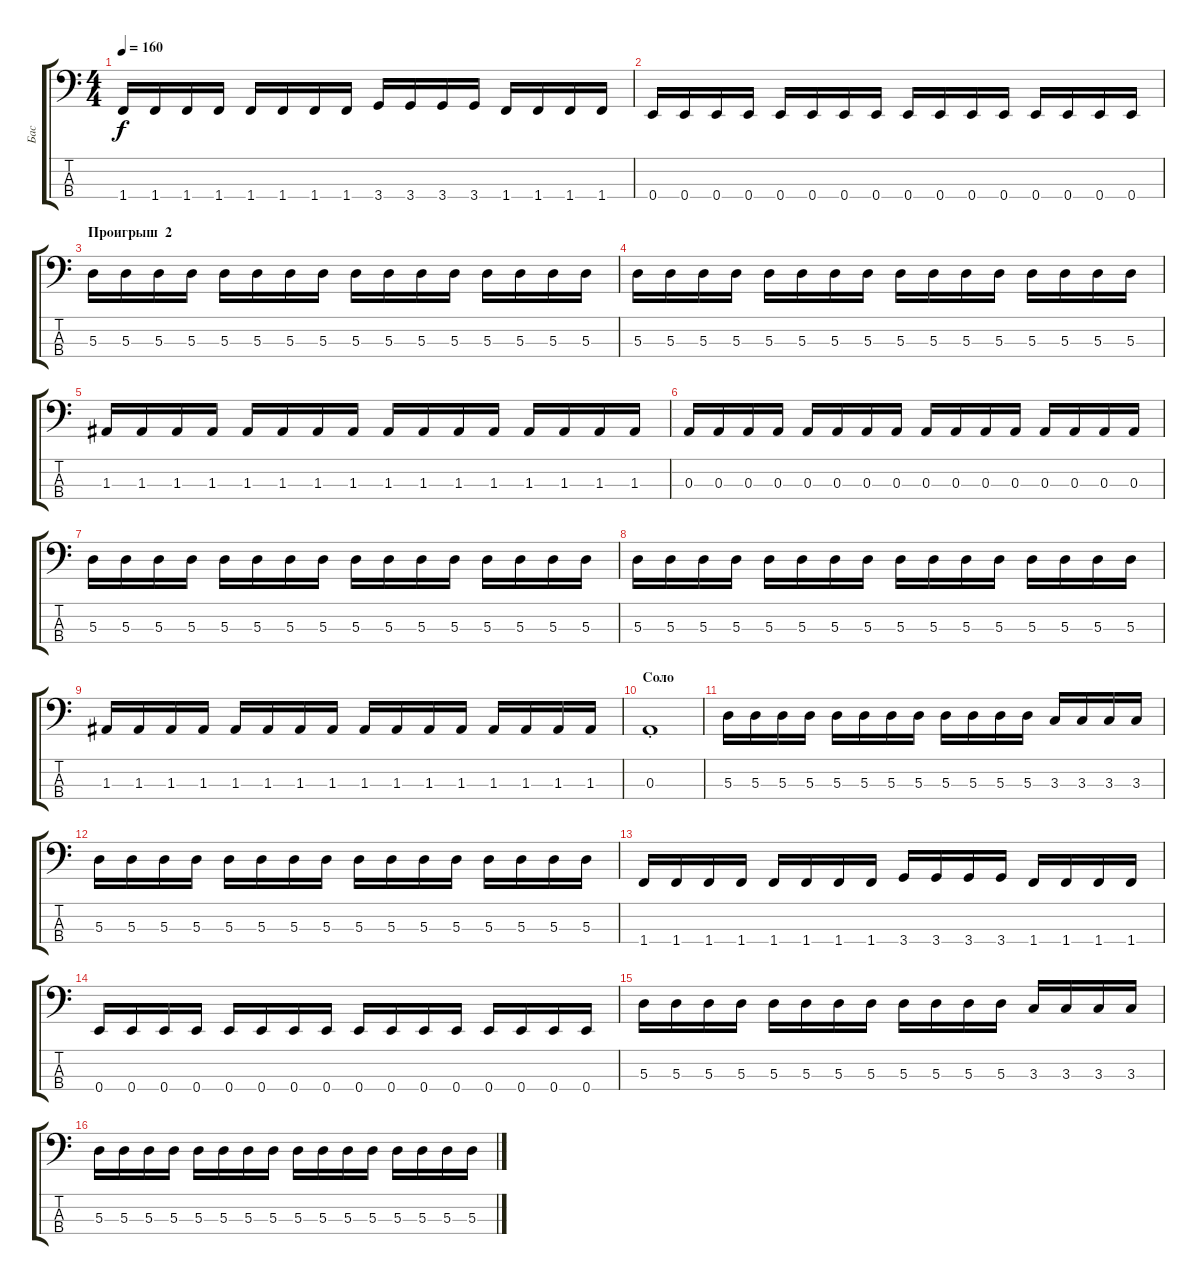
\track ("Бас" "Бас") {instrument electricbassfinger}
\staff {score tabs}
\tuning (G2 D2 A1 E1) {hide}
\ts (4 4)
\tempo 160
\clef f4
\ks c
1.4.16{dy f} 1.4.16 1.4.16 1.4.16 1.4.16 1.4.16 1.4.16 1.4.16 3.4.16 3.4.16 3.4.16 3.4.16 1.4.16 1.4.16 1.4.16 1.4.16 |
0.4.16 0.4.16 0.4.16 0.4.16 0.4.16 0.4.16 0.4.16 0.4.16 0.4.16 0.4.16 0.4.16 0.4.16 0.4.16 0.4.16 0.4.16 0.4.16 |
\section ("" "Проигрыш  2")
5.3.16 5.3.16 5.3.16 5.3.16 5.3.16 5.3.16 5.3.16 5.3.16 5.3.16 5.3.16 5.3.16 5.3.16 5.3.16 5.3.16 5.3.16 5.3.16 |
5.3.16 5.3.16 5.3.16 5.3.16 5.3.16 5.3.16 5.3.16 5.3.16 5.3.16 5.3.16 5.3.16 5.3.16 5.3.16 5.3.16 5.3.16 5.3.16 |
1.3.16 1.3.16 1.3.16 1.3.16 1.3.16 1.3.16 1.3.16 1.3.16 1.3.16 1.3.16 1.3.16 1.3.16 1.3.16 1.3.16 1.3.16 1.3.16 |
0.3.16 0.3.16 0.3.16 0.3.16 0.3.16 0.3.16 0.3.16 0.3.16 0.3.16 0.3.16 0.3.16 0.3.16 0.3.16 0.3.16 0.3.16 0.3.16 |
5.3.16 5.3.16 5.3.16 5.3.16 5.3.16 5.3.16 5.3.16 5.3.16 5.3.16 5.3.16 5.3.16 5.3.16 5.3.16 5.3.16 5.3.16 5.3.16 |
5.3.16 5.3.16 5.3.16 5.3.16 5.3.16 5.3.16 5.3.16 5.3.16 5.3.16 5.3.16 5.3.16 5.3.16 5.3.16 5.3.16 5.3.16 5.3.16 |
1.3.16 1.3.16 1.3.16 1.3.16 1.3.16 1.3.16 1.3.16 1.3.16 1.3.16 1.3.16 1.3.16 1.3.16 1.3.16 1.3.16 1.3.16 1.3.16 |
\section ("" "Соло")
0.3{st}.1 |
5.3.16 5.3.16 5.3.16 5.3.16 5.3.16 5.3.16 5.3.16 5.3.16 5.3.16 5.3.16 5.3.16 5.3.16 3.3.16 3.3.16 3.3.16 3.3.16 |
5.3.16 5.3.16 5.3.16 5.3.16 5.3.16 5.3.16 5.3.16 5.3.16 5.3.16 5.3.16 5.3.16 5.3.16 5.3.16 5.3.16 5.3.16 5.3.16 |
1.4.16 1.4.16 1.4.16 1.4.16 1.4.16 1.4.16 1.4.16 1.4.16 3.4.16 3.4.16 3.4.16 3.4.16 1.4.16 1.4.16 1.4.16 1.4.16 |
0.4.16 0.4.16 0.4.16 0.4.16 0.4.16 0.4.16 0.4.16 0.4.16 0.4.16 0.4.16 0.4.16 0.4.16 0.4.16 0.4.16 0.4.16 0.4.16 |
5.3.16 5.3.16 5.3.16 5.3.16 5.3.16 5.3.16 5.3.16 5.3.16 5.3.16 5.3.16 5.3.16 5.3.16 3.3.16 3.3.16 3.3.16 3.3.16 |
5.3.16 5.3.16 5.3.16 5.3.16 5.3.16 5.3.16 5.3.16 5.3.16 5.3.16 5.3.16 5.3.16 5.3.16 5.3.16 5.3.16 5.3.16 5.3.16
